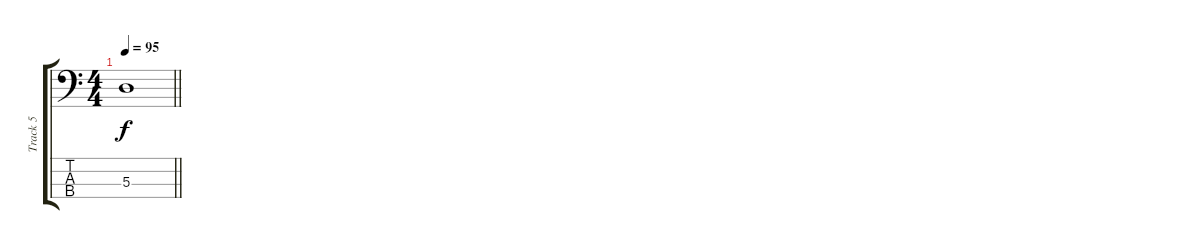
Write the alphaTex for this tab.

\track ("Track 5" "Track 5") {instrument electricbassfinger}
\staff {score tabs}
\tuning (G2 D2 A1 E1) {hide}
\ts (4 4)
\tempo 95
\clef f4
\barLineRight lightlight
\ks c
5.3.1{dy f}
